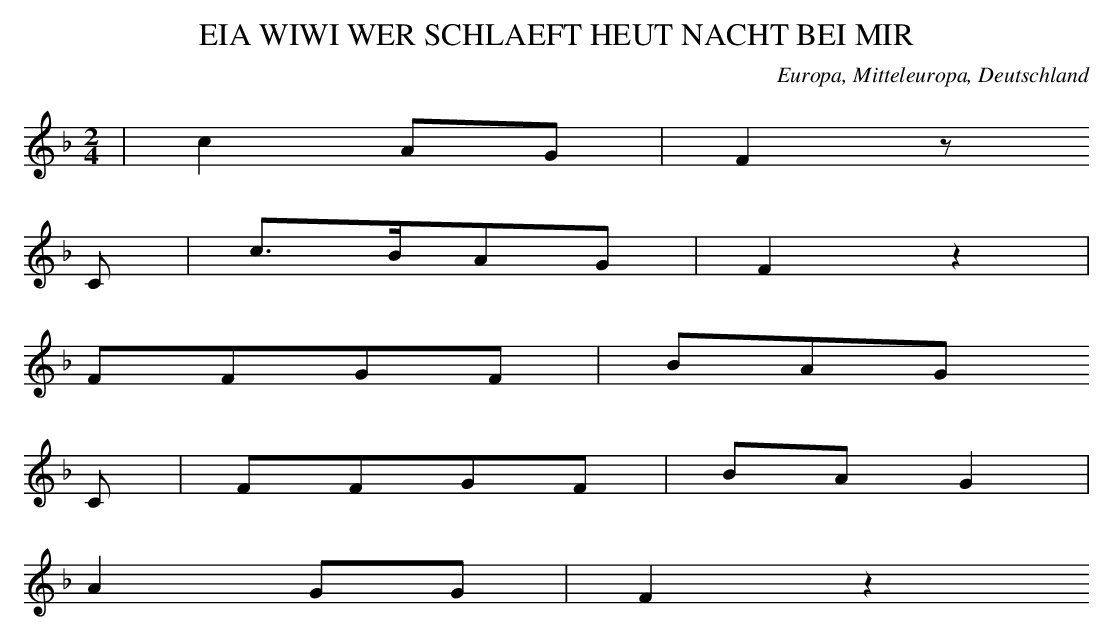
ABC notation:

X:1
T: EIA WIWI WER SCHLAEFT HEUT NACHT BEI MIR
O: Europa, Mitteleuropa, Deutschland
M: 2/4
L: 1/16
K: F
 | c4A2G2 | F4z2
C2 | c3BA2G2 | F4z4 |
F2F2G2F2 | B2A2G2
C2 | F2F2G2F2 | B2A2G4 |
A4G2G2 | F4z4
